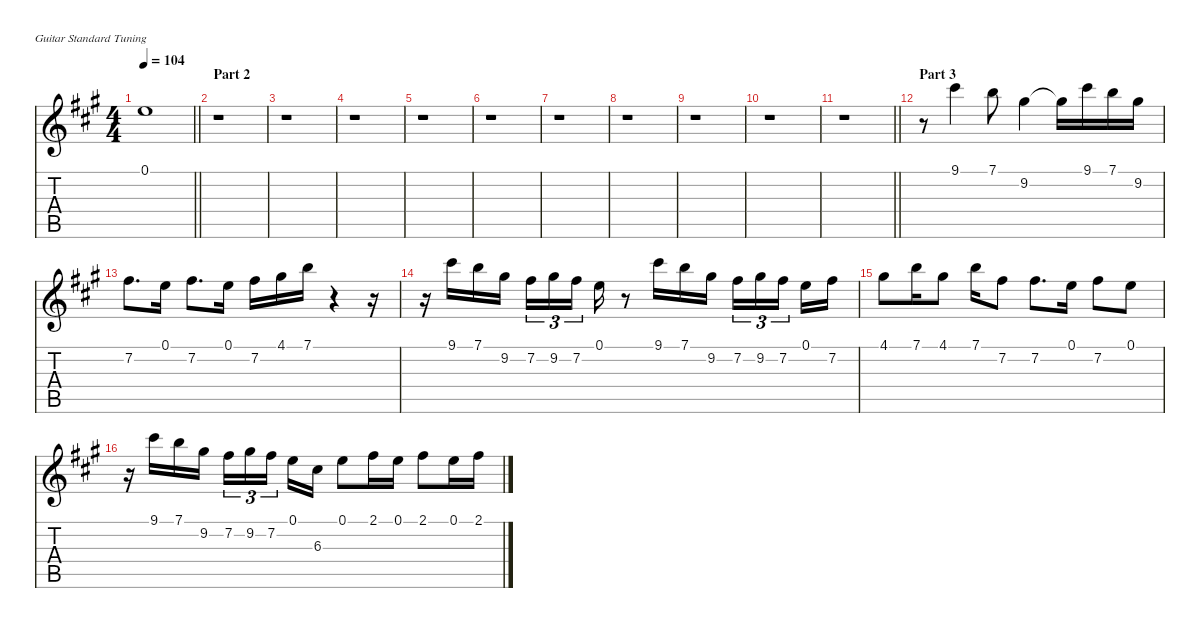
\defaultSystemsLayout 4
\hideDynamics
\bracketExtendMode nobrackets
\singleTrackTrackNamePolicy hidden
\multiTrackTrackNamePolicy hidden
\otherSystemsTrackNameOrientation horizontal
\track ("Guitar  " "dist.guit.") {instrument distortionguitar}
\staff {score tabs}
\tuning (E4 B3 G3 D3 A2 E2)
\ts (4 4)
\tempo 104
\clef g2
\barLineRight lightlight
\ks a
0.1{acc forcenatural}.1{dy fff beam Down} |
\section ("" "Part 2")
r.1{beam Down} |
r.1{beam Down} |
r.1{beam Down} |
r.1{beam Down} |
r.1{beam Down} |
r.1{beam Down} |
r.1{beam Down} |
r.1{beam Down} |
r.1{beam Down} |
\barLineRight lightlight
r.1{beam Down} |
\section ("" "Part 3")
r.8{beam Down} 9.1{acc #}.4{beam Down} 7.1{acc forcenatural}.8{beam Down} 9.2{acc #}.4{beam Down} 9.2{t acc #}.16{dy f beam Down} 9.1{acc #}.16{dy fff beam Down} 7.1{acc forcenatural}.16{beam Down} 9.2{acc #}.16{beam Down} |
7.2{acc #}.8{d beam Down} 0.1{acc forcenatural}.16{beam Down} 7.2{acc #}.8{d beam Down} 0.1{acc forcenatural}.16{beam Down} 7.2{acc #}.16{beam Down} 4.1{acc #}.16{beam Down} 7.1{acc forcenatural}.16{beam Down} r.4{beam Down} r.16{beam Down} |
r.16{beam Down} 9.1{acc #}.16{beam Down} 7.1{acc forcenatural}.16{beam Down} 9.2{acc #}.16{beam Down} 7.2{acc #}.16{tu (3 2) beam Down} 9.2{acc #}.16{tu (3 2) beam Down} 7.2{acc #}.16{tu (3 2) beam Down} 0.1{acc forcenatural}.16{beam Down} r.8{beam Down} 9.1{acc #}.16{beam Down} 7.1{acc forcenatural}.16{beam Down} 9.2{acc #}.16{beam Down} 7.2{acc #}.16{tu (3 2) beam Down} 9.2{acc #}.16{tu (3 2) beam Down} 7.2{acc #}.16{tu (3 2) beam Down} 0.1{acc forcenatural}.16{beam Down} 7.2{acc #}.16{beam Down} |
4.1{acc #}.8{beam Down} 7.1{acc forcenatural}.16{beam Down} 4.1{acc #}.8{beam Down} 7.1{acc forcenatural}.16{beam Down} 7.2{acc #}.8{beam Down} 7.2{acc #}.8{d beam Down} 0.1{acc forcenatural}.16{beam Down} 7.2{acc #}.8{beam Down} 0.1{acc forcenatural}.8{beam Down} |
r.16{beam Down} 9.1{acc #}.16{beam Down} 7.1{acc forcenatural}.16{beam Down} 9.2{acc #}.16{beam Down} 7.2{acc #}.16{tu (3 2) beam Down} 9.2{acc #}.16{tu (3 2) beam Down} 7.2{acc #}.16{tu (3 2) beam Down} 0.1{acc forcenatural}.16{beam Down} 6.3{acc #}.16{beam Down} 0.1{acc forcenatural}.8{beam Down} 2.1{acc #}.16{beam Down} 0.1{acc forcenatural}.16{beam Down} 2.1{acc #}.8{beam Down} 0.1{acc forcenatural}.16{beam Down} 2.1{acc #}.16{beam Down}
